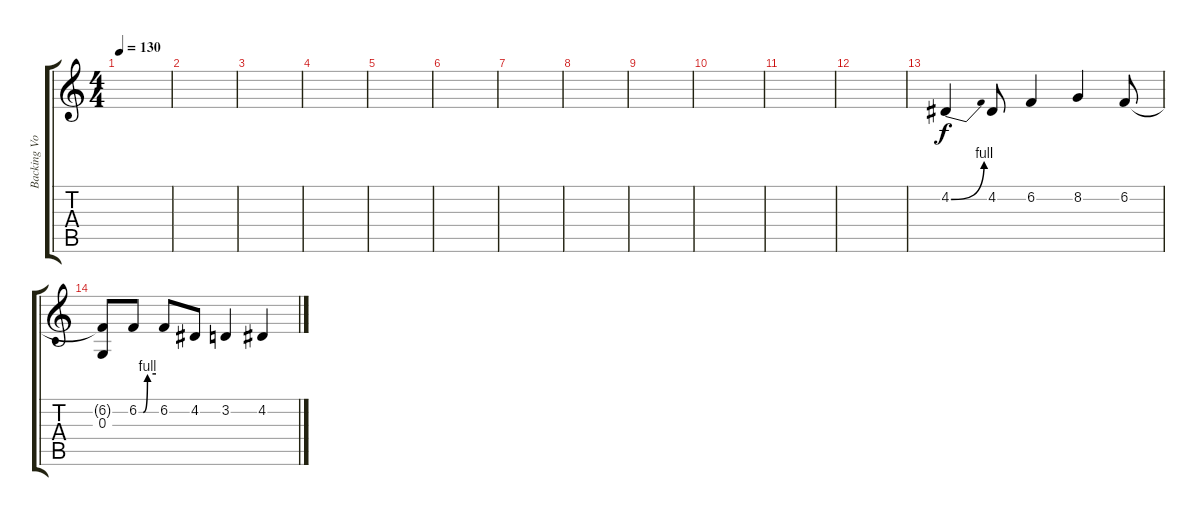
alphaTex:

\track ("Backing Vocals" "Backing Vo") {instrument viola}
\staff {score tabs}
\tuning (E4 B3 G3 D3 A2 E2) {hide}
\ts (4 4)
\tempo 130
\clef g2
\ks c
|
|
|
|
|
|
|
|
|
|
|
|
4.2{be (bend 0 0 60 4)}.4 4.2.8 6.2.4 8.2.4 6.2.8 |
(6.2{t} 0.3).8 6.2{be (custom 0 0 15 0 30 4 60 4)}.8 6.2.8 4.2.8 3.2.4 4.2.4
